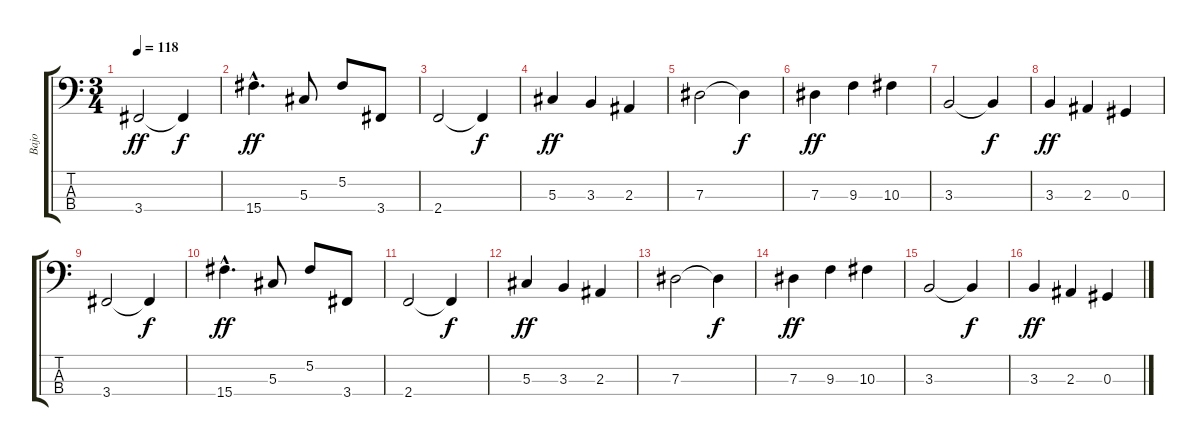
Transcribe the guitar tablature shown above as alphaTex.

\track ("Bajo" "Bajo") {instrument electricbasspick}
\staff {score tabs}
\tuning (Gb2 Db2 Ab1 Eb1) {hide}
\ts (3 4)
\tempo 118
\clef f4
\ks c
3.4.2{dy ff} 3.4{t}.4{dy f} |
15.4{hac}.4{d dy ff} 5.3.8 5.2.8 3.4.8 |
2.4.2 2.4{t}.4{dy f} |
5.3.4{dy ff} 3.3.4 2.3.4 |
7.3.2 7.3{t}.4{dy f} |
7.3.4{dy ff} 9.3.4 10.3.4 |
3.3.2 3.3{t}.4{dy f} |
3.3.4{dy ff} 2.3.4 0.3.4 |
3.4.2 3.4{t}.4{dy f} |
15.4{hac}.4{d dy ff} 5.3.8 5.2.8 3.4.8 |
2.4.2 2.4{t}.4{dy f} |
5.3.4{dy ff} 3.3.4 2.3.4 |
7.3.2 7.3{t}.4{dy f} |
7.3.4{dy ff} 9.3.4 10.3.4 |
3.3.2 3.3{t}.4{dy f} |
3.3.4{dy ff} 2.3.4 0.3.4
